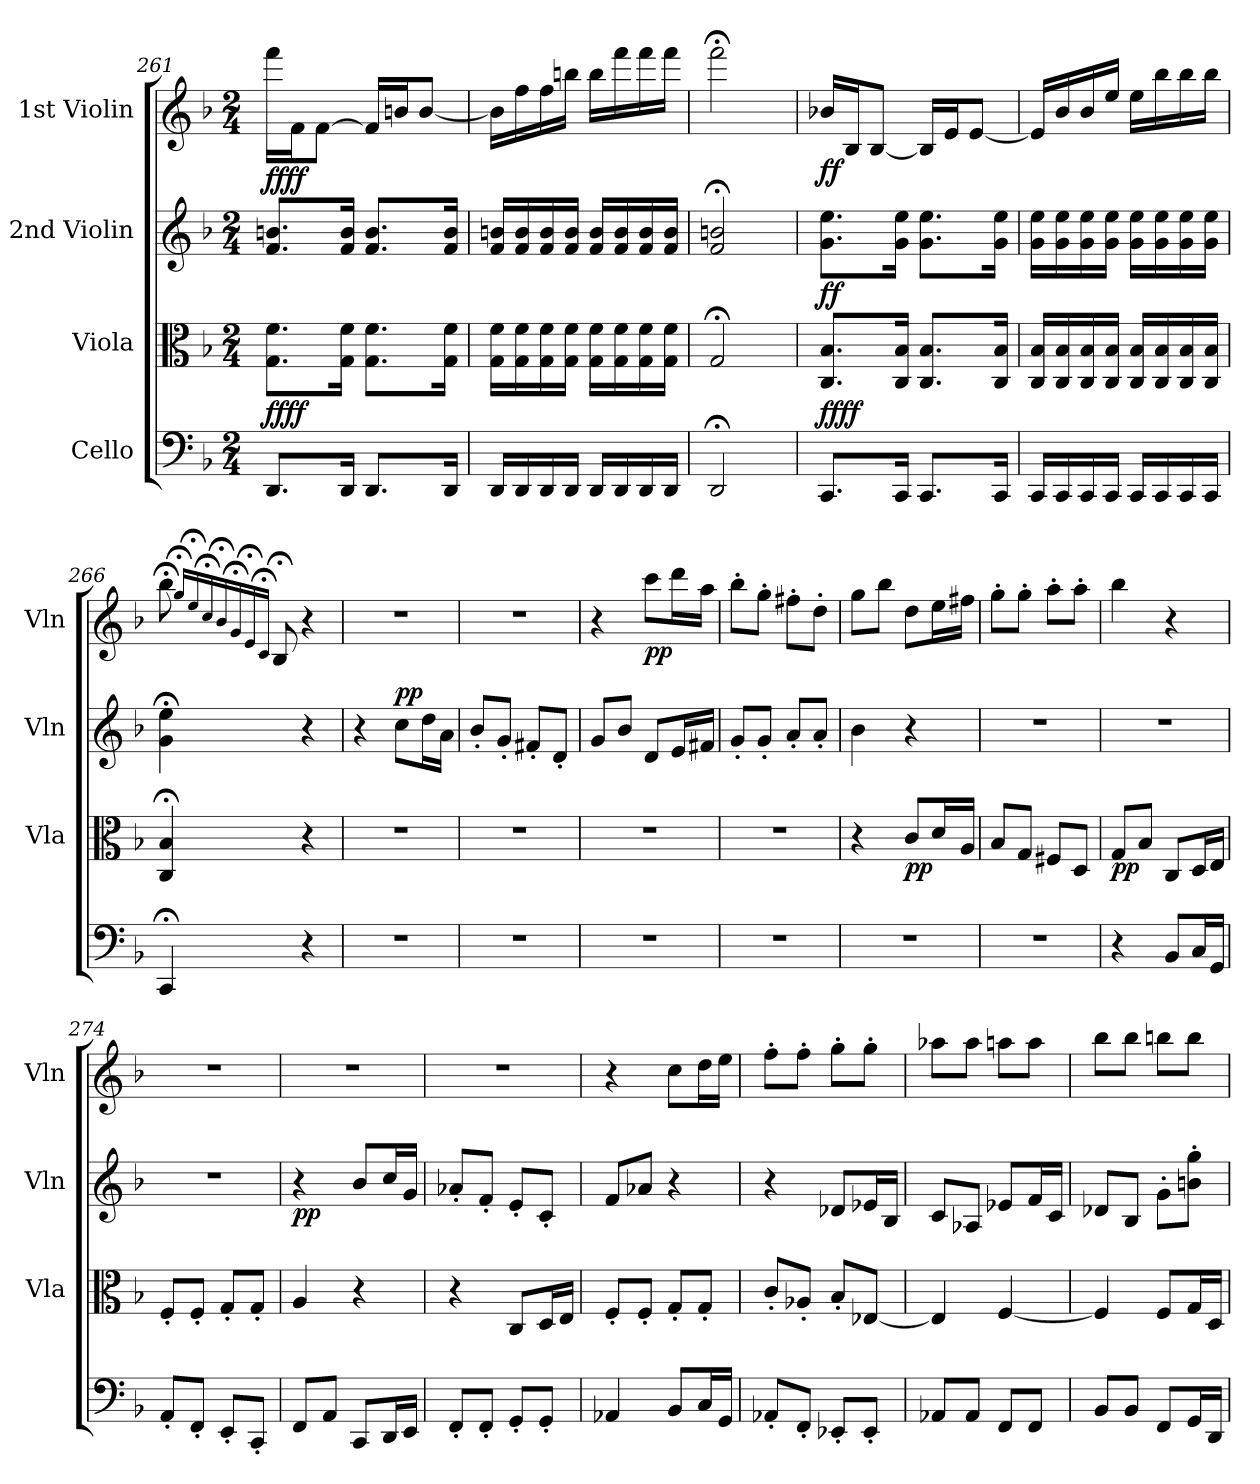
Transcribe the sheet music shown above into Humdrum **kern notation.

**kern	**dynam	**kern	**dynam	**kern	**dynam	**kern	**dynam
*part4	*part4	*part3	*part3	*part2	*part2	*part1	*part1
*staff4	*staff4	*staff3	*staff3	*staff2	*staff2	*staff1	*staff1
*I"Cello	*	*I"Viola	*	*I"2nd Violin	*	*I"1st Violin	*
*	*	*I'Vla	*	*I'Vln	*	*I'Vln	*
*clefF4	*	*clefC3	*	*clefG2	*	*clefG2	*
*k[b-]	*	*k[b-]	*	*k[b-]	*	*k[b-]	*
*F:	*	*F:	*	*F:	*	*F:	*
*M2/4	*	*M2/4	*	*M2/4	*	*M2/4	*
=261	=261	=261	=261	=261	=261	=261	=261
!	!LO:DY:b	!	!	!	!	!	!
!	!LO:DY:n=1:a	!	!	!	!LO:DY:a	!	!
!	!	!	!	!	!LO:DY:n=1:b	!	!
8.DD/L	ff ff	8.G\ 8.f\L	.	8.f/ 8.bn/L	ff ff	16fff\LL	.
.	.	.	.	.	.	16f\J	.
.	.	.	.	.	.	[8f\J	.
16DD/Jk	.	16G\ 16f\Jk	.	16f/ 16b/Jk	.	.	.
8.DD/L	.	8.G\ 8.f\L	.	8.f/ 8.b/L	.	16f/LL]	.
.	.	.	.	.	.	16bn/J	.
.	.	.	.	.	.	[8b/J	.
16DD/Jk	.	16G\ 16f\Jk	.	16f/ 16b/Jk	.	.	.
=262	=262	=262	=262	=262	=262	=262	=262
16DD/LL	.	16G\ 16f\LL	.	16f/ 16bn/LL	.	16b\LL]	.
16DD/	.	16G\ 16f\	.	16f/ 16b/	.	16ff\	.
16DD/	.	16G\ 16f\	.	16f/ 16b/	.	16ff\	.
16DD/JJ	.	16G\ 16f\JJ	.	16f/ 16b/JJ	.	16bbn\JJ	.
16DD/LL	.	16G\ 16f\LL	.	16f/ 16b/LL	.	16bb\LL	.
16DD/	.	16G\ 16f\	.	16f/ 16b/	.	16fff\	.
16DD/	.	16G\ 16f\	.	16f/ 16b/	.	16fff\	.
16DD/JJ	.	16G\ 16f\JJ	.	16f/ 16b/JJ	.	16fff\JJ	.
=263	=263	=263	=263	=263	=263	=263	=263
2DD;</	.	2G;</	.	2f/;< 2bn/;<	.	2fff;<\	.
=264	=264	=264	=264	=264	=264	=264	=264
!	!LO:DY:b	!	!	!	!	!	!
!	!LO:DY:n=1:a	!	!LO:DY:a	!	!	!	!LO:DY:b
8.CC/L	ff ff	8.C/ 8.B-/L	ff	8.g\ 8.ee\L	.	16b-X/LL	ff
.	.	.	.	.	.	16B-/J	.
.	.	.	.	.	.	[8B-/J	.
16CC/Jk	.	16C/ 16B-/Jk	.	16g\ 16ee\Jk	.	.	.
8.CC/L	.	8.C/ 8.B-/L	.	8.g\ 8.ee\L	.	16B-/LL]	.
.	.	.	.	.	.	16e/J	.
.	.	.	.	.	.	[8e/J	.
16CC/Jk	.	16C/ 16B-/Jk	.	16g\ 16ee\Jk	.	.	.
=265	=265	=265	=265	=265	=265	=265	=265
16CC/LL	.	16C/ 16B-/LL	.	16g\ 16ee\LL	.	16e/LL]	.
16CC/	.	16C/ 16B-/	.	16g\ 16ee\	.	16b-/	.
16CC/	.	16C/ 16B-/	.	16g\ 16ee\	.	16b-/	.
16CC/JJ	.	16C/ 16B-/JJ	.	16g\ 16ee\JJ	.	16ee/JJ	.
16CC/LL	.	16C/ 16B-/LL	.	16g\ 16ee\LL	.	16ee\LL	.
16CC/	.	16C/ 16B-/	.	16g\ 16ee\	.	16bb-\	.
16CC/	.	16C/ 16B-/	.	16g\ 16ee\	.	16bb-\	.
16CC/JJ	.	16C/ 16B-/JJ	.	16g\ 16ee\JJ	.	16bb-\JJ	.
!!LO:LB:g=z
=266	=266	=266	=266	=266	=266	=266	=266
4CC;</	.	4C/;< 4B-/;<	.	4g\;< 4ee\;<	.	8bb-;<\	.
.	.	.	.	.	.	16qgg;</LL	.
.	.	.	.	.	.	16qee;</	.
.	.	.	.	.	.	16qcc;</	.
.	.	.	.	.	.	16qb-;</	.
.	.	.	.	.	.	16qg;</	.
.	.	.	.	.	.	16qe;</	.
.	.	.	.	.	.	16qc;</JJ	.
.	.	.	.	.	.	8B-;</	.
4r	.	4r	.	4r	.	4r	.
=267	=267	=267	=267	=267	=267	=267	=267
2r	.	2r	.	4r	.	2r	.
!	!	!	!	!	!LO:DY:a	!	!
.	.	.	.	8cc\L	pp	.	.
.	.	.	.	16dd\L	.	.	.
.	.	.	.	16a\JJ	.	.	.
=268	=268	=268	=268	=268	=268	=268	=268
2r	.	2r	.	8b-'/L	.	2r	.
.	.	.	.	8g'/J	.	.	.
.	.	.	.	8f#X'/L	.	.	.
.	.	.	.	8d'/J	.	.	.
=269	=269	=269	=269	=269	=269	=269	=269
2r	.	2r	.	8g/L	.	4r	.
.	.	.	.	8b-/J	.	.	.
!	!	!	!	!	!	!	!LO:DY:b
.	.	.	.	8d/L	.	8ccc\L	pp
.	.	.	.	16e/L	.	16ddd\L	.
.	.	.	.	16f#X/JJ	.	16aa\JJ	.
=270	=270	=270	=270	=270	=270	=270	=270
2r	.	2r	.	8g'/L	.	8bb-'\L	.
.	.	.	.	8g'/J	.	8gg'\J	.
.	.	.	.	8a'/L	.	8ff#X'\L	.
.	.	.	.	8a'/J	.	8dd'\J	.
!!LO:LB:g=z
=271	=271	=271	=271	=271	=271	=271	=271
2r	.	4r	.	4b-\	.	8gg\L	.
.	.	.	.	.	.	8bb-\J	.
!	!	!	!LO:DY:b	!	!	!	!
.	.	8c/L	pp	4r	.	8dd\L	.
.	.	16d/L	.	.	.	16ee\L	.
.	.	16A/JJ	.	.	.	16ff#X\JJ	.
=272	=272	=272	=272	=272	=272	=272	=272
2r	.	8B-/L	.	2r	.	8gg'\L	.
.	.	8G/J	.	.	.	8gg'\J	.
.	.	8F#X/L	.	.	.	8aa'\L	.
.	.	8D/J	.	.	.	8aa'\J	.
=273	=273	=273	=273	=273	=273	=273	=273
!	!	!	!LO:DY:b	!	!	!	!
4r	.	8G/L	pp	2r	.	4bb-\	.
.	.	8B-/J	.	.	.	.	.
8BB-/L	.	8C/L	.	.	.	4r	.
16C/L	.	16D/L	.	.	.	.	.
16GG/JJ	.	16E/JJ	.	.	.	.	.
=274	=274	=274	=274	=274	=274	=274	=274
8AA'/L	.	8F'/L	.	2r	.	2r	.
8FF'/J	.	8F'/J	.	.	.	.	.
8EE'/L	.	8G'/L	.	.	.	.	.
8CC'/J	.	8G'/J	.	.	.	.	.
=275	=275	=275	=275	=275	=275	=275	=275
!	!	!	!	!	!LO:DY:b	!	!
8FF/L	.	4A/	.	4r	pp	2r	.
8AA/J	.	.	.	.	.	.	.
8CC/L	.	4r	.	8b-/L	.	.	.
16DD/L	.	.	.	16cc/L	.	.	.
16EE/JJ	.	.	.	16g/JJ	.	.	.
=276	=276	=276	=276	=276	=276	=276	=276
8FF'/L	.	4r	.	8a-X'/L	.	2r	.
8FF'/J	.	.	.	8f'/J	.	.	.
8GG'/L	.	8C/L	.	8e'/L	.	.	.
8GG'/J	.	16D/L	.	8c'/J	.	.	.
.	.	16E/JJ	.	.	.	.	.
=277	=277	=277	=277	=277	=277	=277	=277
4AA-X/	.	8F'/L	.	8f/L	.	4r	.
.	.	8F'/J	.	8a-X/J	.	.	.
8BB-/L	.	8G'/L	.	4r	.	8cc\L	.
16C/L	.	8G'/J	.	.	.	16dd\L	.
16GG/JJ	.	.	.	.	.	16ee\JJ	.
!!LO:PB:g=z
=278	=278	=278	=278	=278	=278	=278	=278
8AA-X'/L	.	8c'/L	.	4r	.	8ff'\L	.
8FF'/J	.	8A-X'/J	.	.	.	8ff'\J	.
8EE-X'/L	.	8B-'/L	.	8d-X/L	.	8gg'\L	.
8EE-'/J	.	[8E-X/J	.	16e-X/L	.	8gg'\J	.
.	.	.	.	16B-/JJ	.	.	.
=279	=279	=279	=279	=279	=279	=279	=279
8AA-X/L	.	4E-/]	.	8c/L	.	8aa-X\L	.
8AA-/J	.	.	.	8A-X/J	.	8aa-\J	.
8FF/L	.	[4F/	.	8e-X/L	.	8aan\L	.
8FF/J	.	.	.	16f/L	.	8aa\J	.
.	.	.	.	16c/JJ	.	.	.
=280	=280	=280	=280	=280	=280	=280	=280
8BB-/L	.	4F/]	.	8d-X/L	.	8bb-\L	.
8BB-/J	.	.	.	8B-/J	.	8bb-\J	.
8FF/L	.	8F/L	.	8g'\L	.	8bbn\L	.
16GG/L	.	16G/L	.	8bn\' 8gg\'J	.	8bb\J	.
16DD/JJ	.	16D/JJ	.	.	.	.	.
=	=	=	=	=	=	=	=
*-	*-	*-	*-	*-	*-	*-	*-
